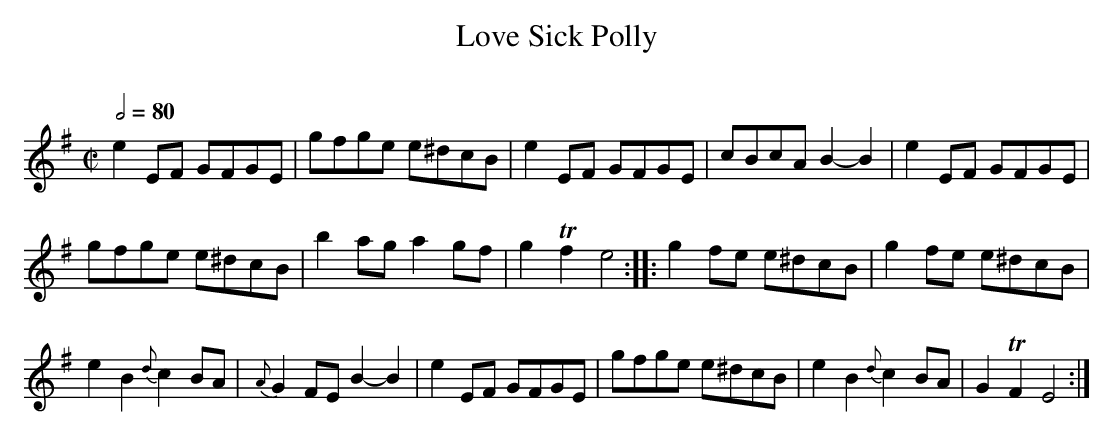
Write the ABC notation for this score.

X:1
T:Love Sick Polly
O:
M:C|
L:1/8
Q:1/2=80
K:Em
e2 EF GFGE|gfge e^dcB|e2 EF GFGE|cBcA B2-B2|e2 EF GFGE|
gfge e^dcB|b2 ag a2 gf|g2Tf2 e4::g2 fe e^dcB|g2 fe e^dcB|
e2B2{d}c2 BA|{A}G2 FE B2-B2|e2 EF GFGE|\
gfge e^dcB|e2B2{d}c2 BA|G2TF2 E4:|
